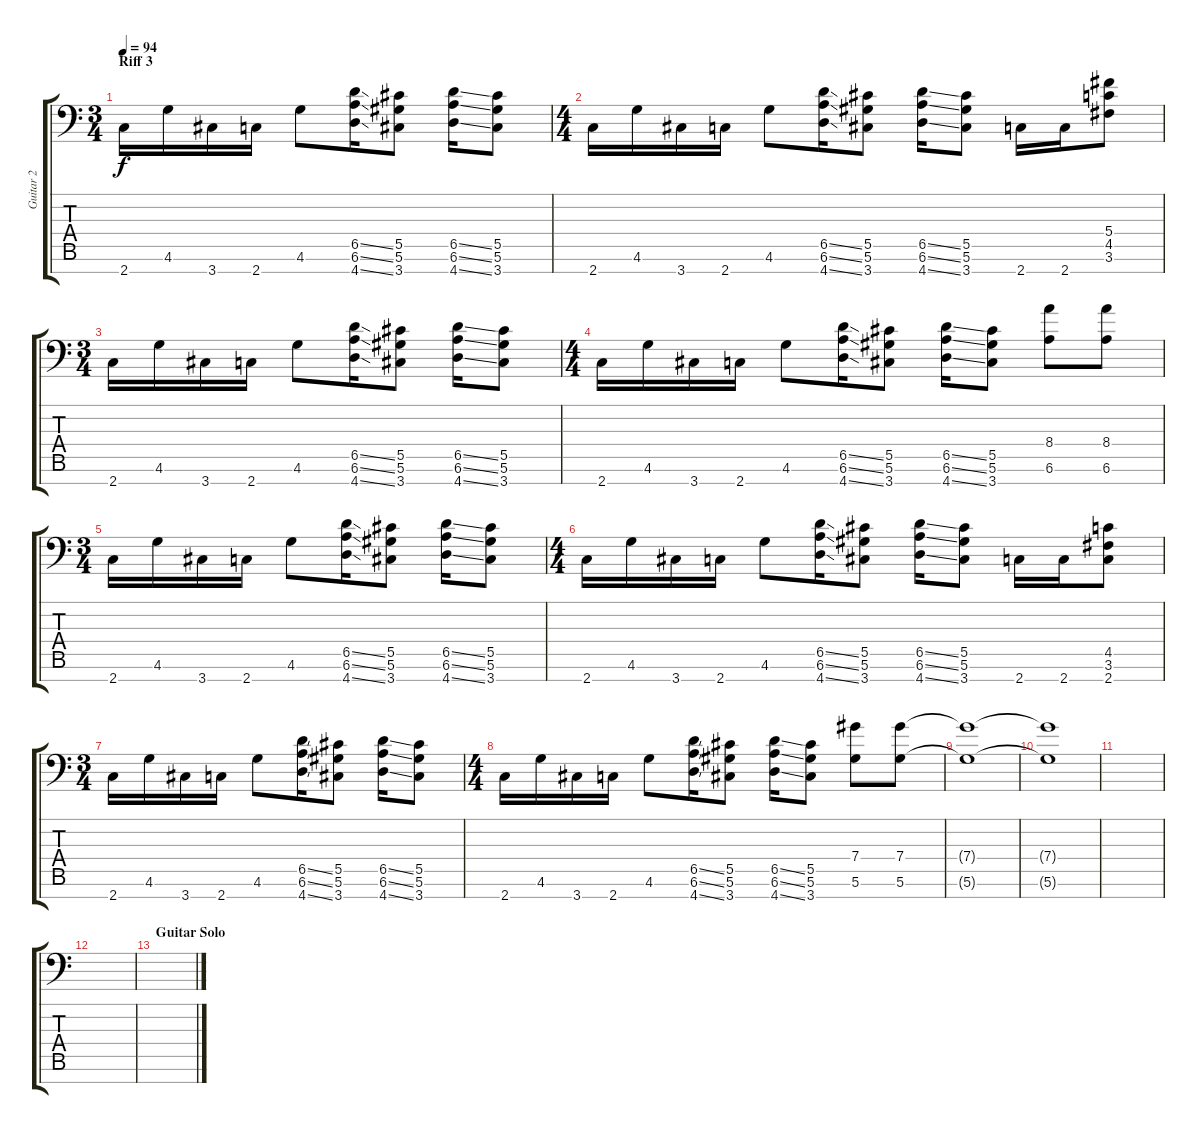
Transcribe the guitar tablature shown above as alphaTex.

\track ("Guitar 2" "Guitar 2") {instrument distortionguitar}
\staff {score tabs}
\tuning (Eb4 Bb3 Gb3 Db3 Ab2 Eb2 Bb1) {hide}
\ts (3 4)
\section ("" "Riff 3")
\tempo 94
\clef f4
\ks c
2.7.16{dy f} 4.6.16 3.7.16 2.7.16 4.6.8 (6.5{ss} 6.6{ss} 4.7{ss}).16 (5.5 5.6 3.7).8 (6.5{ss} 6.6{ss} 4.7{ss}).16 (5.5 5.6 3.7).8 |
\ts (4 4)
2.7.16 4.6.16 3.7.16 2.7.16 4.6.8 (6.5{ss} 6.6{ss} 4.7{ss}).16 (5.5 5.6 3.7).8 (6.5{ss} 6.6{ss} 4.7{ss}).16 (5.5 5.6 3.7).8 2.7.16 2.7.16 (5.4 4.5 3.6).8 |
\ts (3 4)
2.7.16 4.6.16 3.7.16 2.7.16 4.6.8 (6.5{ss} 6.6{ss} 4.7{ss}).16 (5.5 5.6 3.7).8 (6.5{ss} 6.6{ss} 4.7{ss}).16 (5.5 5.6 3.7).8 |
\ts (4 4)
2.7.16 4.6.16 3.7.16 2.7.16 4.6.8 (6.5{ss} 6.6{ss} 4.7{ss}).16 (5.5 5.6 3.7).8 (6.5{ss} 6.6{ss} 4.7{ss}).16 (5.5 5.6 3.7).8 (8.4 6.6).8 (8.4 6.6).8 |
\ts (3 4)
2.7.16 4.6.16 3.7.16 2.7.16 4.6.8 (6.5{ss} 6.6{ss} 4.7{ss}).16 (5.5 5.6 3.7).8 (6.5{ss} 6.6{ss} 4.7{ss}).16 (5.5 5.6 3.7).8 |
\ts (4 4)
2.7.16 4.6.16 3.7.16 2.7.16 4.6.8 (6.5{ss} 6.6{ss} 4.7{ss}).16 (5.5 5.6 3.7).8 (6.5{ss} 6.6{ss} 4.7{ss}).16 (5.5 5.6 3.7).8 2.7.16 2.7.16 (4.5 3.6 2.7).8 |
\ts (3 4)
2.7.16 4.6.16 3.7.16 2.7.16 4.6.8 (6.5{ss} 6.6{ss} 4.7{ss}).16 (5.5 5.6 3.7).8 (6.5{ss} 6.6{ss} 4.7{ss}).16 (5.5 5.6 3.7).8 |
\ts (4 4)
2.7.16 4.6.16 3.7.16 2.7.16 4.6.8 (6.5{ss} 6.6{ss} 4.7{ss}).16 (5.5 5.6 3.7).8 (6.5{ss} 6.6{ss} 4.7{ss}).16 (5.5 5.6 3.7).8 (7.4 5.6).8 (7.4 5.6).8 |
(7.4{t} 5.6{t}).1{volume 0} |
(7.4{t} 5.6{t}).1 |
|
|
\section ("" "Guitar Solo")
